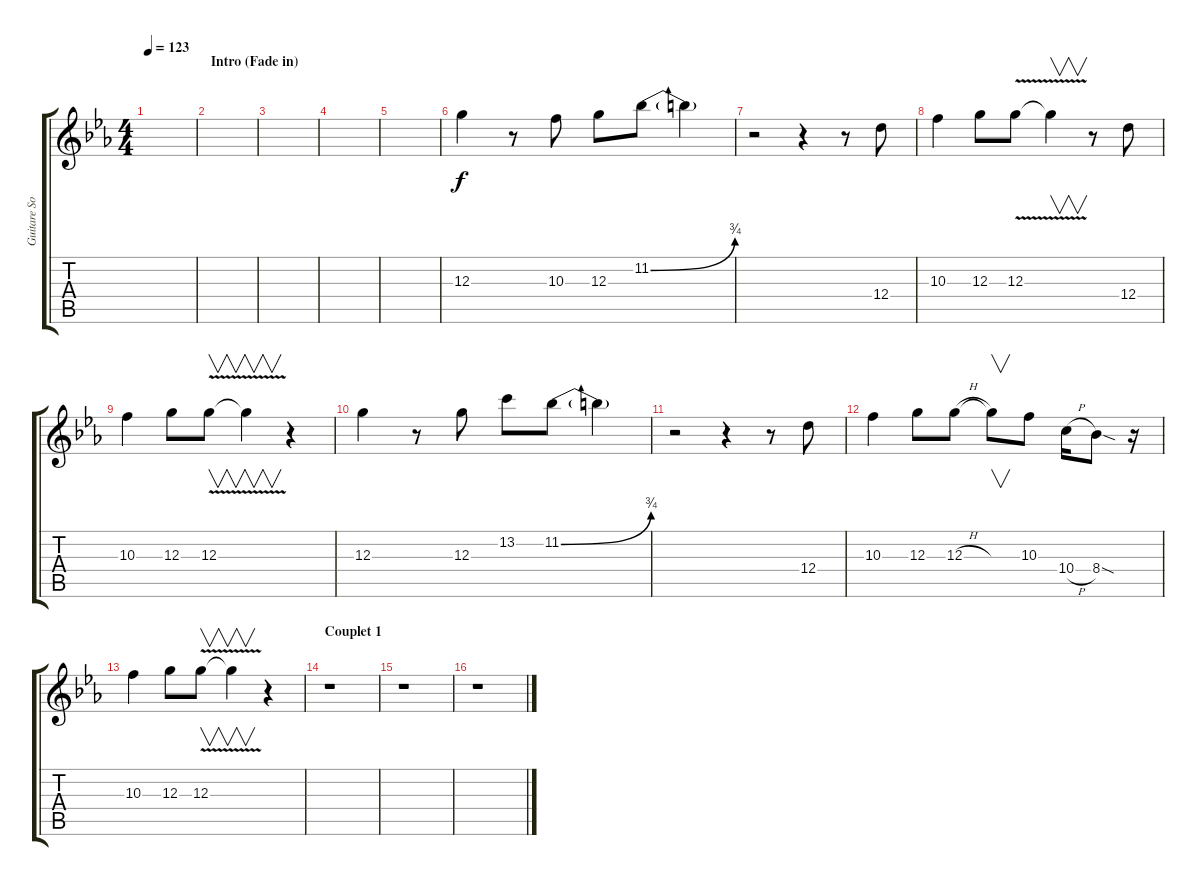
\track ("Guitare Solo" "Guitare So") {instrument electricguitarjazz}
\staff {score tabs}
\tuning (E4 B3 G3 D3 A2 E2) {hide}
\ts (4 4)
\tempo 123
\clef g2
\ks cminor
|
\section ("" "Intro (Fade in)")
|
|
|
|
12.3.4 r.8 10.3.8 12.3.8 11.2{be (bend 0 0 60 3)}.8 11.2{t}.4 |
r.2 r.4 r.8 12.4.8 |
10.3.4 12.3.8 12.3{v}.8 12.3{t}.4{v} r.8 12.4.8 |
10.3.4 12.3.8 12.3{v}.8{v} 12.3{t}.4{v} r.4 |
12.3.4 r.8 12.3.8 13.2.8 11.2{be (bend 0 0 60 3)}.8 11.2{t}.4 |
r.2 r.4 r.8 12.4.8 |
10.3.4 12.3.8 12.3{h}.8 12.3{t}.8{v} 10.3.8 10.4{h}.16 8.4{sod}.8 r.16 |
10.3.4 12.3.8 12.3{v}.8{v} 12.3{t}.4{v} r.4 |
\section ("" "Couplet 1")
r.1 |
r.1 |
r.1
